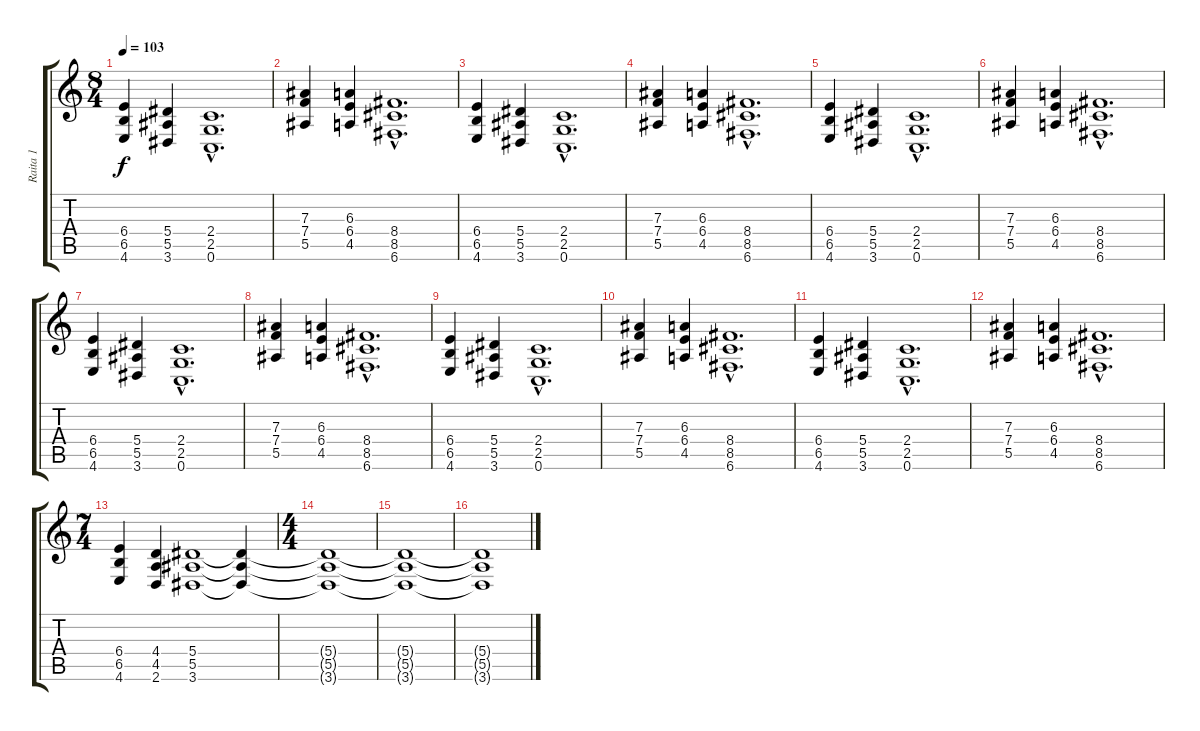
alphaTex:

\track ("Raita 1" "Raita 1") {instrument distortionguitar}
\staff {score tabs}
\tuning (C4 G3 Eb3 Bb2 F2 C2) {hide}
\ts (8 4)
\tempo 103
\clef g2
\ks c
(6.4 6.5 4.6).4{dy f instrument distortionguitar} (5.4 5.5 3.6).4 (2.4{hac} 2.5{hac} 0.6{hac}).1{d} |
(7.3 7.4 5.5).4 (6.3 6.4 4.5).4 (8.4{hac} 8.5{hac} 6.6{hac}).1{d} |
(6.4 6.5 4.6).4 (5.4 5.5 3.6).4 (2.4{hac} 2.5{hac} 0.6{hac}).1{d} |
(7.3 7.4 5.5).4 (6.3 6.4 4.5).4 (8.4{hac} 8.5{hac} 6.6{hac}).1{d} |
(6.4 6.5 4.6).4 (5.4 5.5 3.6).4 (2.4{hac} 2.5{hac} 0.6{hac}).1{d} |
(7.3 7.4 5.5).4 (6.3 6.4 4.5).4 (8.4{hac} 8.5{hac} 6.6{hac}).1{d} |
(6.4 6.5 4.6).4 (5.4 5.5 3.6).4 (2.4{hac} 2.5{hac} 0.6{hac}).1{d} |
(7.3 7.4 5.5).4 (6.3 6.4 4.5).4 (8.4{hac} 8.5{hac} 6.6{hac}).1{d} |
(6.4 6.5 4.6).4 (5.4 5.5 3.6).4 (2.4{hac} 2.5{hac} 0.6{hac}).1{d} |
(7.3 7.4 5.5).4 (6.3 6.4 4.5).4 (8.4{hac} 8.5{hac} 6.6{hac}).1{d} |
(6.4 6.5 4.6).4 (5.4 5.5 3.6).4 (2.4{hac} 2.5{hac} 0.6{hac}).1{d} |
(7.3 7.4 5.5).4 (6.3 6.4 4.5).4 (8.4{hac} 8.5{hac} 6.6{hac}).1{d} |
\ts (7 4)
(6.4 6.5 4.6).4 (4.4 4.5 2.6).4 (5.4 5.5 3.6).1 (5.4{t} 5.5{t} 3.6{t}).4 |
\ts (4 4)
(5.4{t} 5.5{t} 3.6{t}).1 |
(5.4{t} 5.5{t} 3.6{t}).1 |
(5.4{t} 5.5{t} 3.6{t}).1
